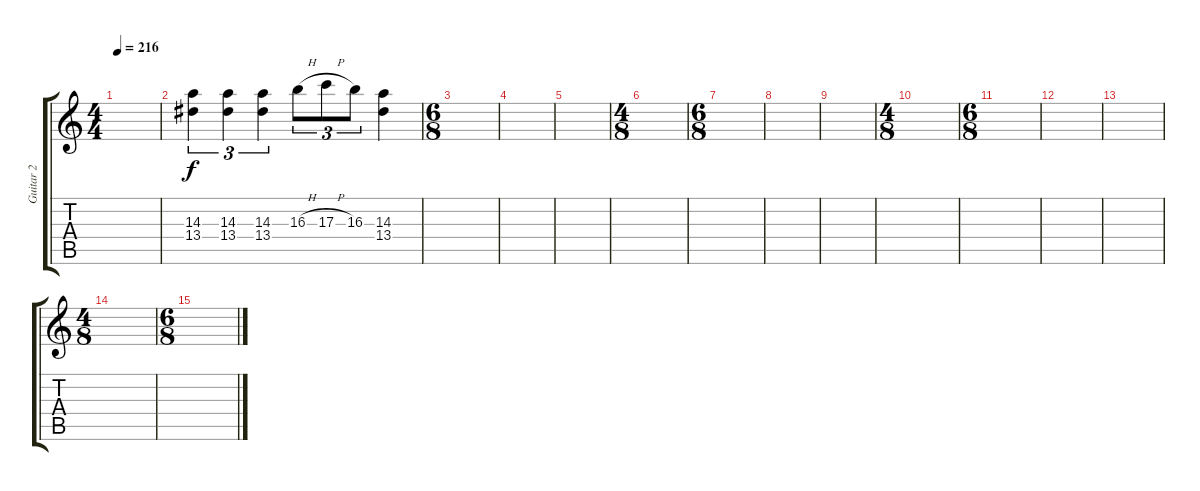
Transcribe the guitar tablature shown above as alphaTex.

\track ("Guitar 2" "Guitar 2") {instrument overdrivenguitar}
\staff {score tabs}
\tuning (E4 B3 G3 D3 A2 E2) {hide}
\ts (4 4)
\tempo 216
\clef g2
\ks c
|
(14.3 13.4).4{tu (3 2)} (14.3 13.4).4{tu (3 2)} (14.3 13.4).4{tu (3 2)} 16.3{h}.8{tu (3 2)} 17.3{h}.8{tu (3 2)} 16.3.8{tu (3 2)} (14.3 13.4).4 |
\ts (6 8)
|
|
|
\ts (4 8)
|
\ts (6 8)
|
|
|
\ts (4 8)
|
\ts (6 8)
|
|
|
\ts (4 8)
|
\ts (6 8)
